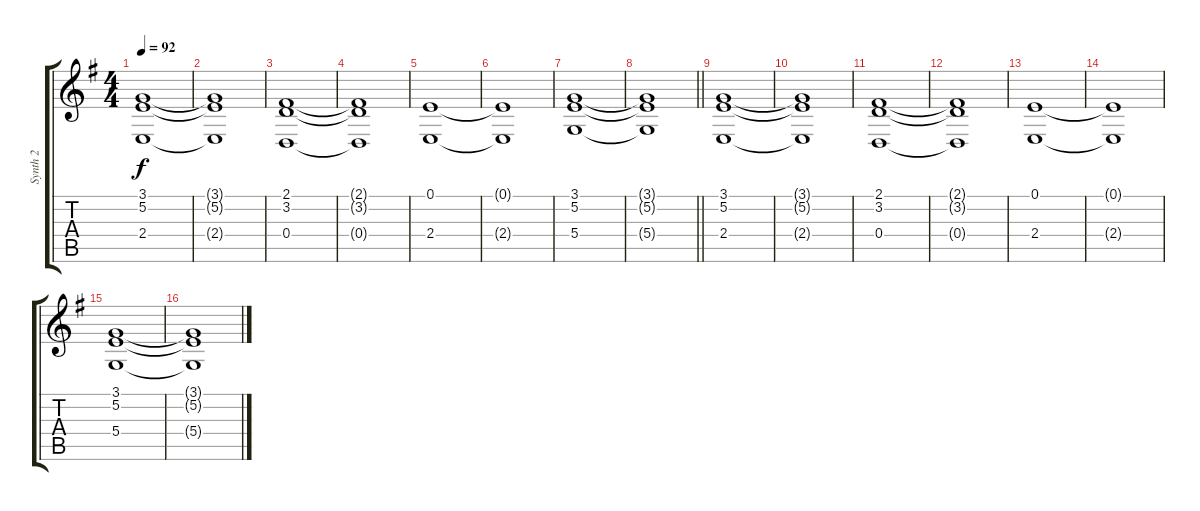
\track ("Synth 2" "Synth 2") {instrument pad2warm}
\staff {score tabs}
\tuning (E4 B3 G3 D3 A2 E2) {hide}
\ts (4 4)
\tempo 92
\clef g2
\ks g
(3.1 5.2 2.4).1{dy f} |
(3.1{t} 5.2{t} 2.4{t}).1 |
(2.1 3.2 0.4).1 |
(2.1{t} 3.2{t} 0.4{t}).1 |
(0.1 2.4).1 |
(0.1{t} 2.4{t}).1 |
(3.1 5.2 5.4).1 |
\barLineRight lightlight
(3.1{t} 5.2{t} 5.4{t}).1 |
(3.1 5.2 2.4).1 |
(3.1{t} 5.2{t} 2.4{t}).1 |
(2.1 3.2 0.4).1 |
(2.1{t} 3.2{t} 0.4{t}).1 |
(0.1 2.4).1 |
(0.1{t} 2.4{t}).1 |
(3.1 5.2 5.4).1 |
(3.1{t} 5.2{t} 5.4{t}).1
